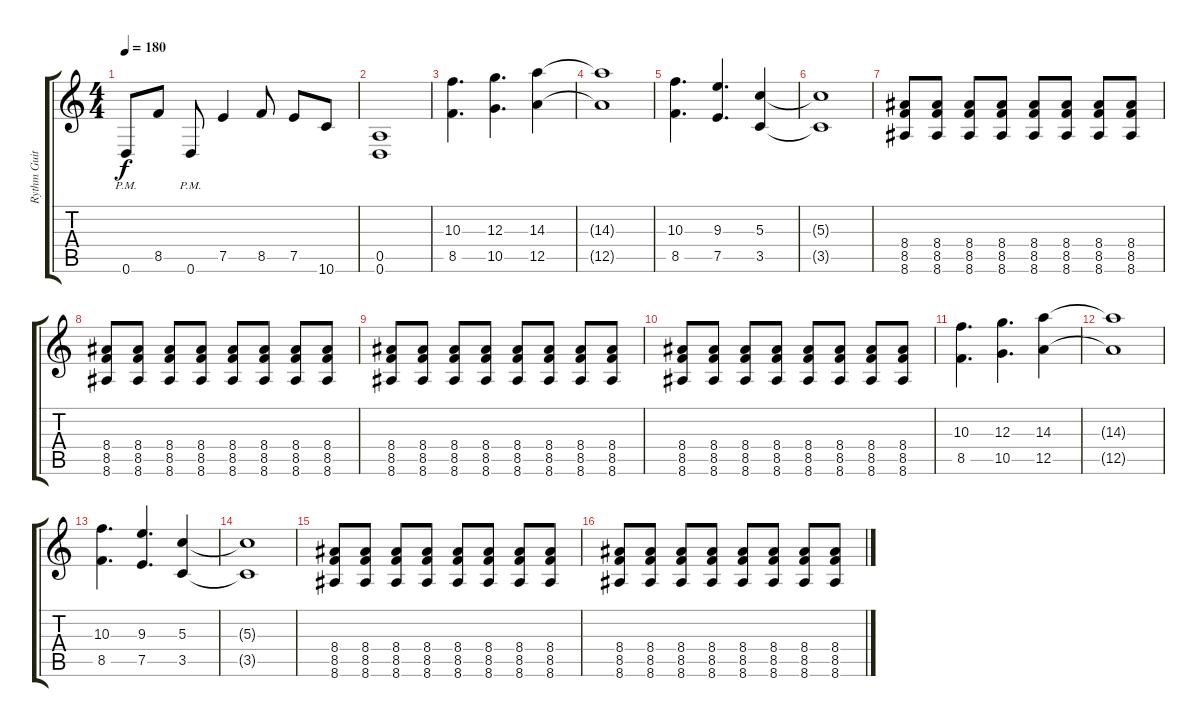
\track ("Rythm Guitar" "Rythm Guit") {instrument distortionguitar}
\staff {score tabs}
\tuning (E4 B3 G3 D3 A2 D2) {hide}
\ts (4 4)
\tempo 180
\clef g2
\ks c
0.6{pm}.8{dy f} 8.5.8 0.6{pm}.8 7.5.4 8.5.8 7.5.8 10.6.8 |
(0.5 0.6).1 |
(10.3 8.5).4{d} (12.3 10.5).4{d} (14.3 12.5).4 |
(14.3{t} 12.5{t}).1 |
(10.3 8.5).4{d} (9.3 7.5).4{d} (5.3 3.5).4 |
(5.3{t} 3.5{t}).1 |
(8.4 8.5 8.6).8 (8.4 8.5 8.6).8 (8.4 8.5 8.6).8 (8.4 8.5 8.6).8 (8.4 8.5 8.6).8 (8.4 8.5 8.6).8 (8.4 8.5 8.6).8 (8.4 8.5 8.6).8 |
(8.4 8.5 8.6).8 (8.4 8.5 8.6).8 (8.4 8.5 8.6).8 (8.4 8.5 8.6).8 (8.4 8.5 8.6).8 (8.4 8.5 8.6).8 (8.4 8.5 8.6).8 (8.4 8.5 8.6).8 |
(8.4 8.5 8.6).8 (8.4 8.5 8.6).8 (8.4 8.5 8.6).8 (8.4 8.5 8.6).8 (8.4 8.5 8.6).8 (8.4 8.5 8.6).8 (8.4 8.5 8.6).8 (8.4 8.5 8.6).8 |
(8.4 8.5 8.6).8 (8.4 8.5 8.6).8 (8.4 8.5 8.6).8 (8.4 8.5 8.6).8 (8.4 8.5 8.6).8 (8.4 8.5 8.6).8 (8.4 8.5 8.6).8 (8.4 8.5 8.6).8 |
(10.3 8.5).4{d} (12.3 10.5).4{d} (14.3 12.5).4 |
(14.3{t} 12.5{t}).1 |
(10.3 8.5).4{d} (9.3 7.5).4{d} (5.3 3.5).4 |
(5.3{t} 3.5{t}).1 |
(8.4 8.5 8.6).8 (8.4 8.5 8.6).8 (8.4 8.5 8.6).8 (8.4 8.5 8.6).8 (8.4 8.5 8.6).8 (8.4 8.5 8.6).8 (8.4 8.5 8.6).8 (8.4 8.5 8.6).8 |
(8.4 8.5 8.6).8 (8.4 8.5 8.6).8 (8.4 8.5 8.6).8 (8.4 8.5 8.6).8 (8.4 8.5 8.6).8 (8.4 8.5 8.6).8 (8.4 8.5 8.6).8 (8.4 8.5 8.6).8
